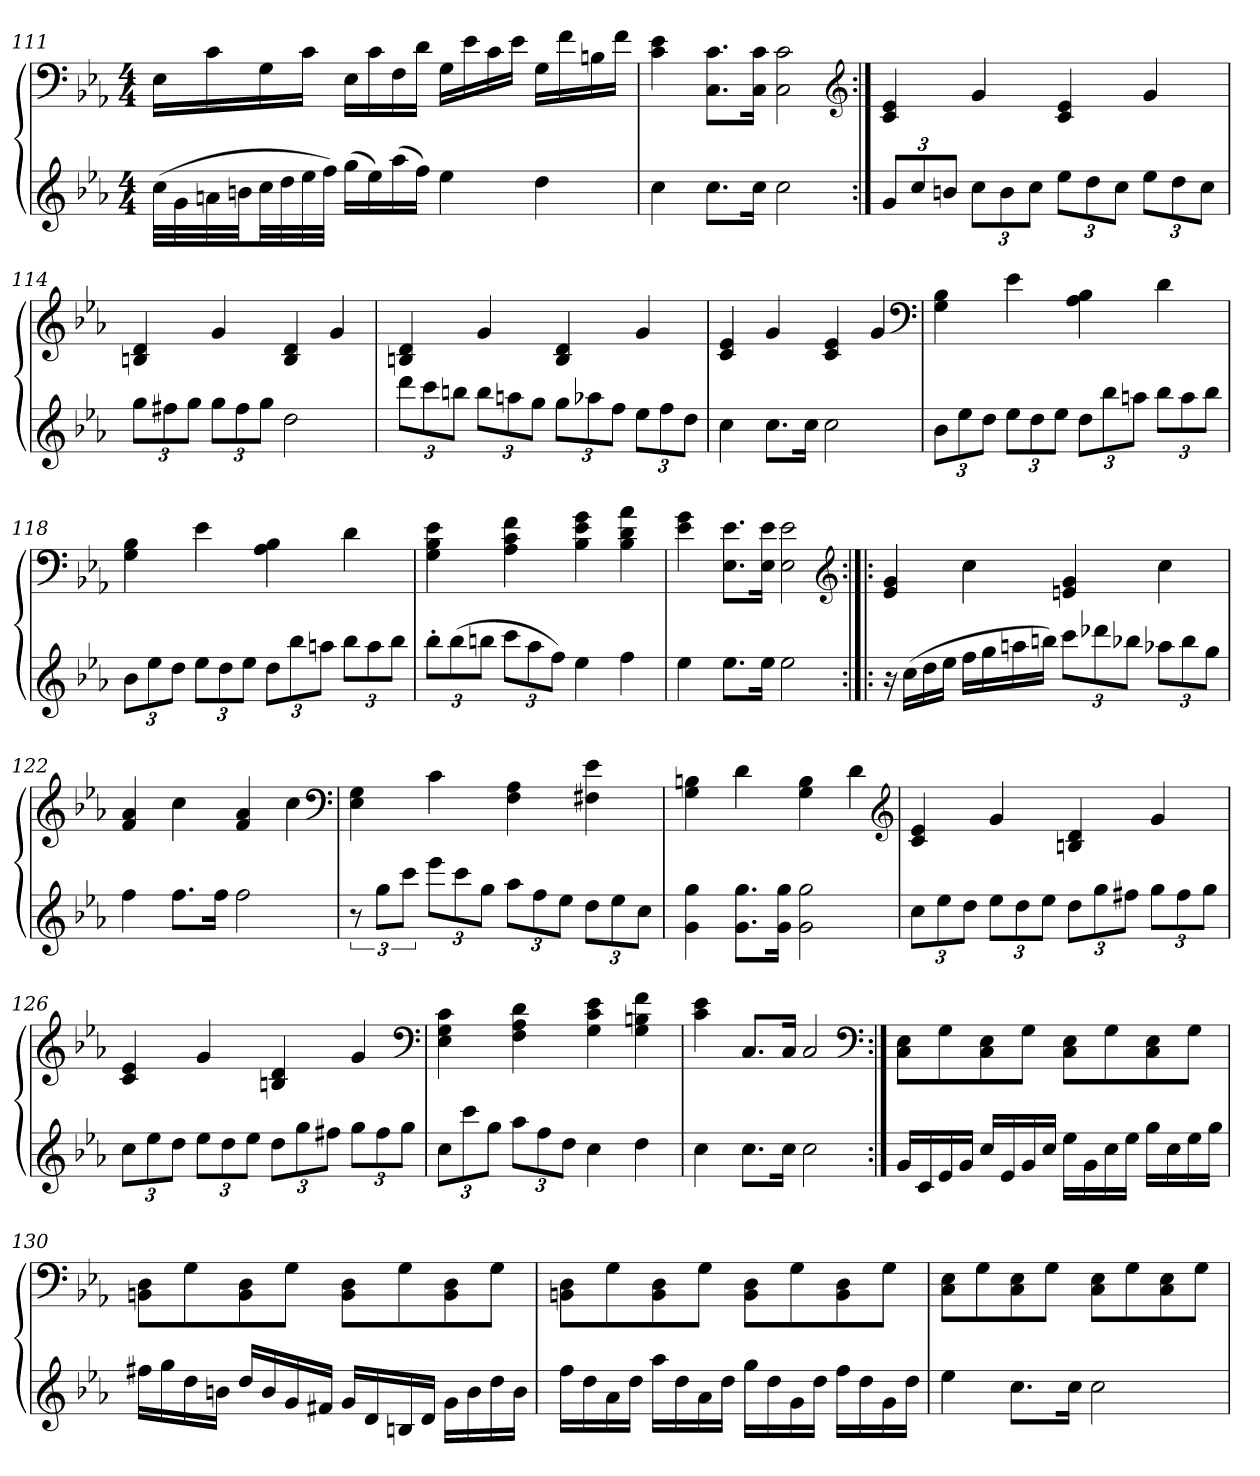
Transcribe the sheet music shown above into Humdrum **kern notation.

**kern	**kern
*part1	*part1
*staff2	*staff1
*clefG2	*clefF4
*k[b-e-a-]	*k[b-e-a-]
*M4/4	*M4/4
=111	=111
(32ccLLL	16E-LL
32g	.
32an	16c
32bnJJ	.
32ccLL	16G
32dd	.
32ee-	16cJJ
32ffJJJ)	.
(16ggLL	16E-LL
16ee-)	16c
(16aa-	16F
16ffJJ)	16dJJ
4ee-	16GLL
.	16e-
.	16c
.	16e-JJ
4dd	16GLL
.	16f
.	16Bn
.	16fJJ
=112	=112
4cc	4c 4e-
8.ccL	8.C 8.cL
16ccJk	16C 16cJk
2cc	2C 2c
*	*clefG2
=113:|!	=113:|!
12gL	4c 4e-
12cc	.
12bnJ	.
12ccL	4g
12b	.
12ccJ	.
12ee-L	4c 4e-
12dd	.
12ccJ	.
12ee-L	4g
12dd	.
12ccJ	.
=114	=114
12ggL	4Bn 4d
12ff#X	.
12ggJ	.
12ggL	4g
12ff#	.
12ggJ	.
2dd	4B 4d
.	4g
=115	=115
12dddL	4Bn 4d
12ccc	.
12bbnJ	.
12bbL	4g
12aan	.
12ggJ	.
12ggL	4B 4d
12aa-X	.
12ffJ	.
12ee-L	4g
12ff	.
12ddJ	.
=116	=116
4cc	4c 4e-
8.ccL	4g
16ccJk	.
2cc	4c 4e-
.	4g
*	*clefF4
=117	=117
12b-L	4G 4B-
12ee-	.
12ddJ	.
12ee-L	4e-
12dd	.
12ee-J	.
12ddL	4A- 4B-
12bb-	.
12aanJ	.
12bb-L	4d
12aa	.
12bb-J	.
=118	=118
12b-L	4G 4B-
12ee-	.
12ddJ	.
12ee-L	4e-
12dd	.
12ee-J	.
12ddL	4A- 4B-
12bb-	.
12aanJ	.
12bb-L	4d
12aa	.
12bb-J	.
=119	=119
12bb-'L	4G 4B- 4e-
(12bb-	.
12bbnJ	.
12cccL	4A- 4c 4f
12aa-	.
12ffJ)	.
4ee-	4B- 4e- 4g
4ff	4B- 4d 4a-
=120	=120
4ee-	4e- 4g
8.ee-L	8.E- 8.e-L
16ee-Jk	16E- 16e-Jk
2ee-	2E- 2e-
*	*clefG2
=121:|!|:	=121:|!|:
16r	4e- 4g
(16ccLL	.
16dd	.
16ee-JJ	.
16ffLL	4cc
16gg	.
16aan	.
16bbnJJ)	.
12cccL	4en 4g
12ddd-X	.
12bb-XJ	.
12aa-XL	4cc
12bb-	.
12ggJ	.
=122	=122
4ff	4f 4a-
8.ffL	4cc
16ffJk	.
2ff	4f 4a-
.	4cc
*	*clefF4
=123	=123
12r	4E- 4G
12ggL	.
12cccJ	.
12eee-L	4c
12ccc	.
12ggJ	.
12aa-L	4F 4A-
12ff	.
12ee-J	.
12ddL	4F#X 4e-
12ee-	.
12ccJ	.
=124	=124
4g 4gg	4G 4Bn
8.g 8.ggL	4d
16g 16ggJk	.
2g 2gg	4G 4B
.	4d
*	*clefG2
=125	=125
12ccL	4c 4e-
12ee-	.
12ddJ	.
12ee-L	4g
12dd	.
12ee-J	.
12ddL	4Bn 4d
12gg	.
12ff#XJ	.
12ggL	4g
12ff#	.
12ggJ	.
=126	=126
12ccL	4c 4e-
12ee-	.
12ddJ	.
12ee-L	4g
12dd	.
12ee-J	.
12ddL	4Bn 4d
12gg	.
12ff#XJ	.
12ggL	4g
12ff#	.
12ggJ	.
*	*clefF4
=127	=127
12ccL	4E- 4G 4c
12ccc	.
12ggJ	.
12aa-L	4F 4A- 4d
12ff	.
12ddJ	.
4cc	4G 4c 4e-
4dd	4G 4Bn 4f
=128	=128
4cc	4c 4e-
8.ccL	8.CL
16ccJk	16CJk
2cc	2C
*	*clefF4
=129:|!	=129:|!
16gLL	8C 8E-L
16c	.
16e-	8G
16gJJ	.
16ccLL	8C 8E-
16e-	.
16g	8GJ
16ccJJ	.
16ee-LL	8C 8E-L
16g	.
16cc	8G
16ee-JJ	.
16ggLL	8C 8E-
16cc	.
16ee-	8GJ
16ggJJ	.
=130	=130
16ff#XLL	8BBn 8DL
16gg	.
16dd	8G
16bnJJ	.
16ddLL	8BB 8D
16b	.
16g	8GJ
16f#XJJ	.
16gLL	8BB 8DL
16d	.
16Bn	8G
16dJJ	.
16gLL	8BB 8D
16b	.
16dd	8GJ
16bJJ	.
=131	=131
16ffLL	8BBn 8DL
16dd	.
16a-	8G
16ddJJ	.
16aa-LL	8BB 8D
16dd	.
16a-	8GJ
16ddJJ	.
16ggLL	8BB 8DL
16dd	.
16g	8G
16ddJJ	.
16ffLL	8BB 8D
16dd	.
16g	8GJ
16ddJJ	.
=132	=132
4ee-	8C 8E-L
.	8G
8.ccL	8C 8E-
.	8GJ
16ccJk	.
2cc	8C 8E-L
.	8G
.	8C 8E-
.	8GJ
=	=
*-	*-
